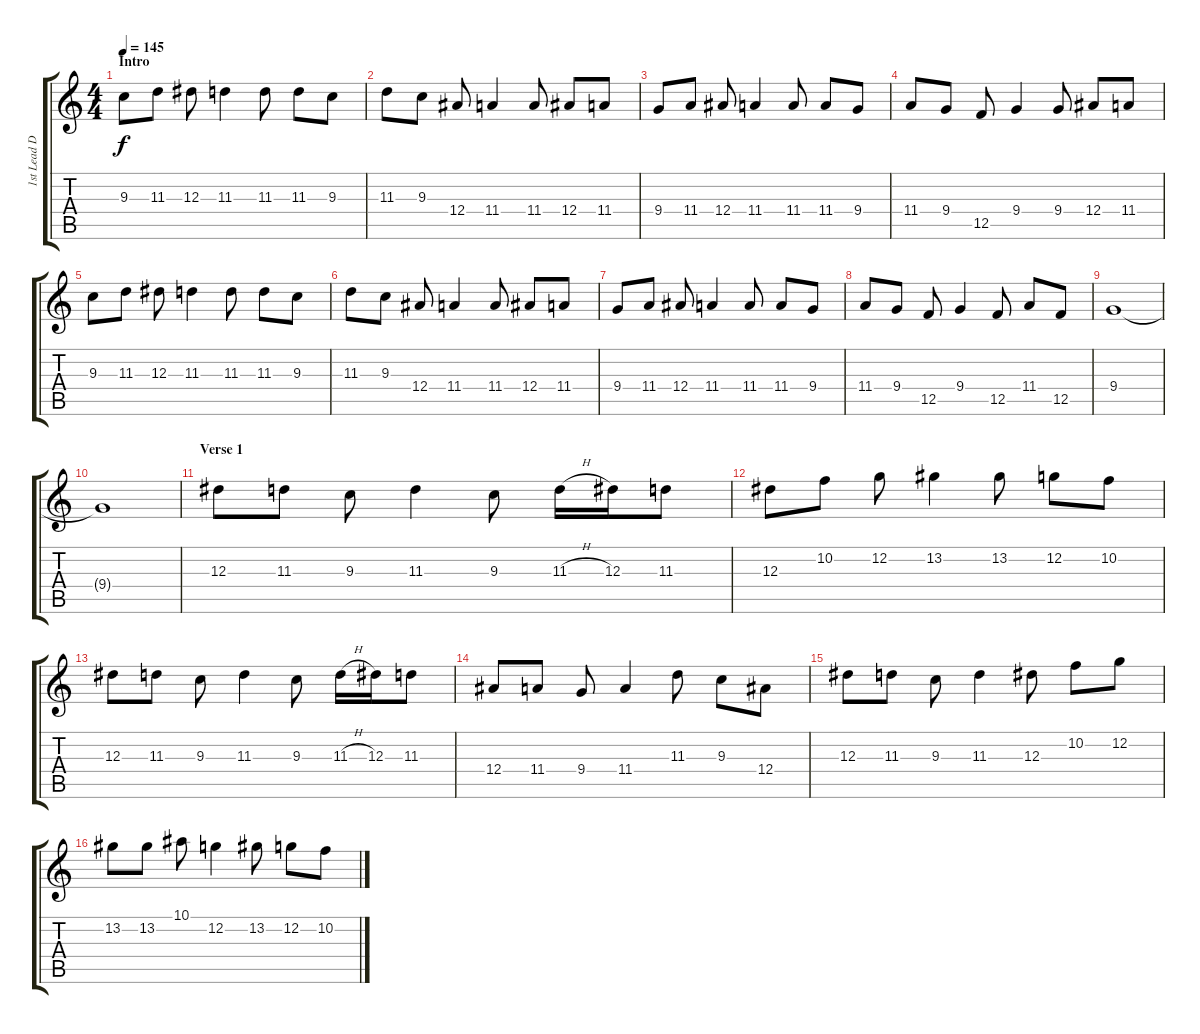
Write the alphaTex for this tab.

\track ("1st Lead Distortion Guitar" "1st Lead D") {instrument distortionguitar}
\staff {score tabs}
\tuning (C4 G3 Eb3 Bb2 F2 C2) {hide}
\ts (4 4)
\section ("" "Intro")
\tempo 145
\clef g2
\ks c
9.3.8{dy f instrument distortionguitar} 11.3.8 12.3.8 11.3.4 11.3.8 11.3.8 9.3.8 |
11.3.8 9.3.8 12.4.8 11.4.4 11.4.8 12.4.8 11.4.8 |
9.4.8 11.4.8 12.4.8 11.4.4 11.4.8 11.4.8 9.4.8 |
11.4.8 9.4.8 12.5.8 9.4.4 9.4.8 12.4.8 11.4.8 |
9.3.8 11.3.8 12.3.8 11.3.4 11.3.8 11.3.8 9.3.8 |
11.3.8 9.3.8 12.4.8 11.4.4 11.4.8 12.4.8 11.4.8 |
9.4.8 11.4.8 12.4.8 11.4.4 11.4.8 11.4.8 9.4.8 |
11.4.8 9.4.8 12.5.8 9.4.4 12.5.8 11.4.8 12.5.8 |
9.4.1 |
9.4{t}.1 |
\section ("" "Verse 1")
12.3.8 11.3.8 9.3.8 11.3.4 9.3.8 11.3{h}.16 12.3.16 11.3.8 |
12.3.8 10.2.8 12.2.8 13.2.4 13.2.8 12.2.8 10.2.8 |
12.3.8 11.3.8 9.3.8 11.3.4 9.3.8 11.3{h}.16 12.3.16 11.3.8 |
12.4.8 11.4.8 9.4.8 11.4.4 11.3.8 9.3.8 12.4.8 |
12.3.8 11.3.8 9.3.8 11.3.4 12.3.8 10.2.8 12.2.8 |
13.2.8 13.2.8 10.1.8 12.2.4 13.2.8 12.2.8 10.2.8
